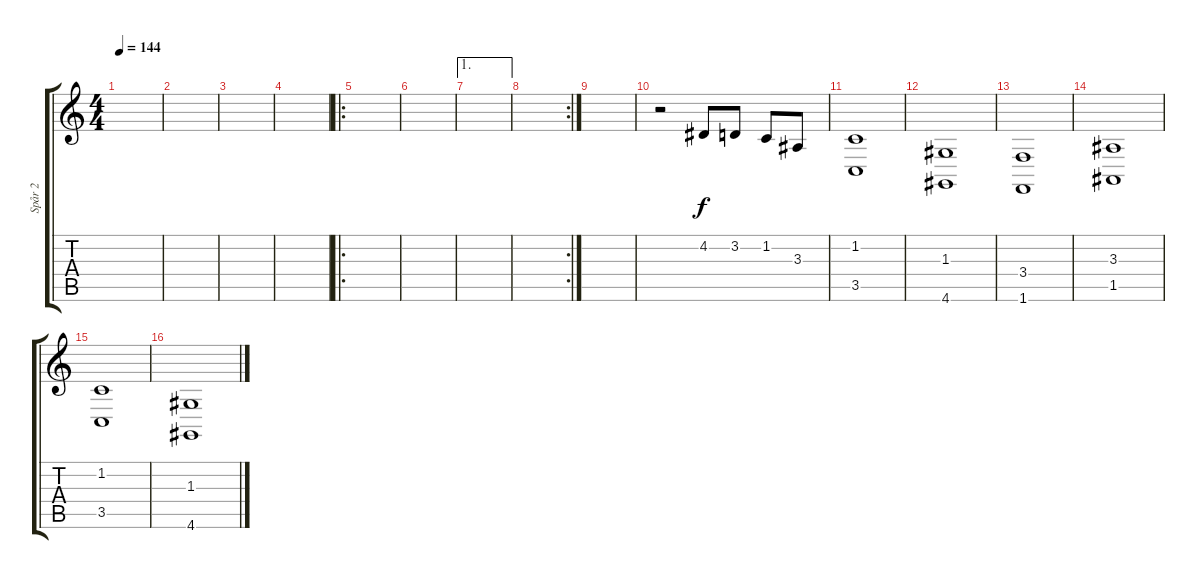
\track ("Spår 2" "Spår 2") {instrument pizzicatostrings}
\staff {score tabs}
\tuning (E4 B3 G3 D3 A2 E2) {hide}
\ts (4 4)
\tempo 144
\clef g2
\ks c
|
|
|
|
\ro
|
|
\ae 1
|
\rc 2
|
|
r.2 4.2.8 3.2.8 1.2.8 3.3.8 |
(1.2 3.5).1{instrument stringensemble1} |
(1.3 4.6).1 |
(3.4 1.6).1 |
(3.3 1.5).1 |
(1.2 3.5).1 |
(1.3 4.6).1
